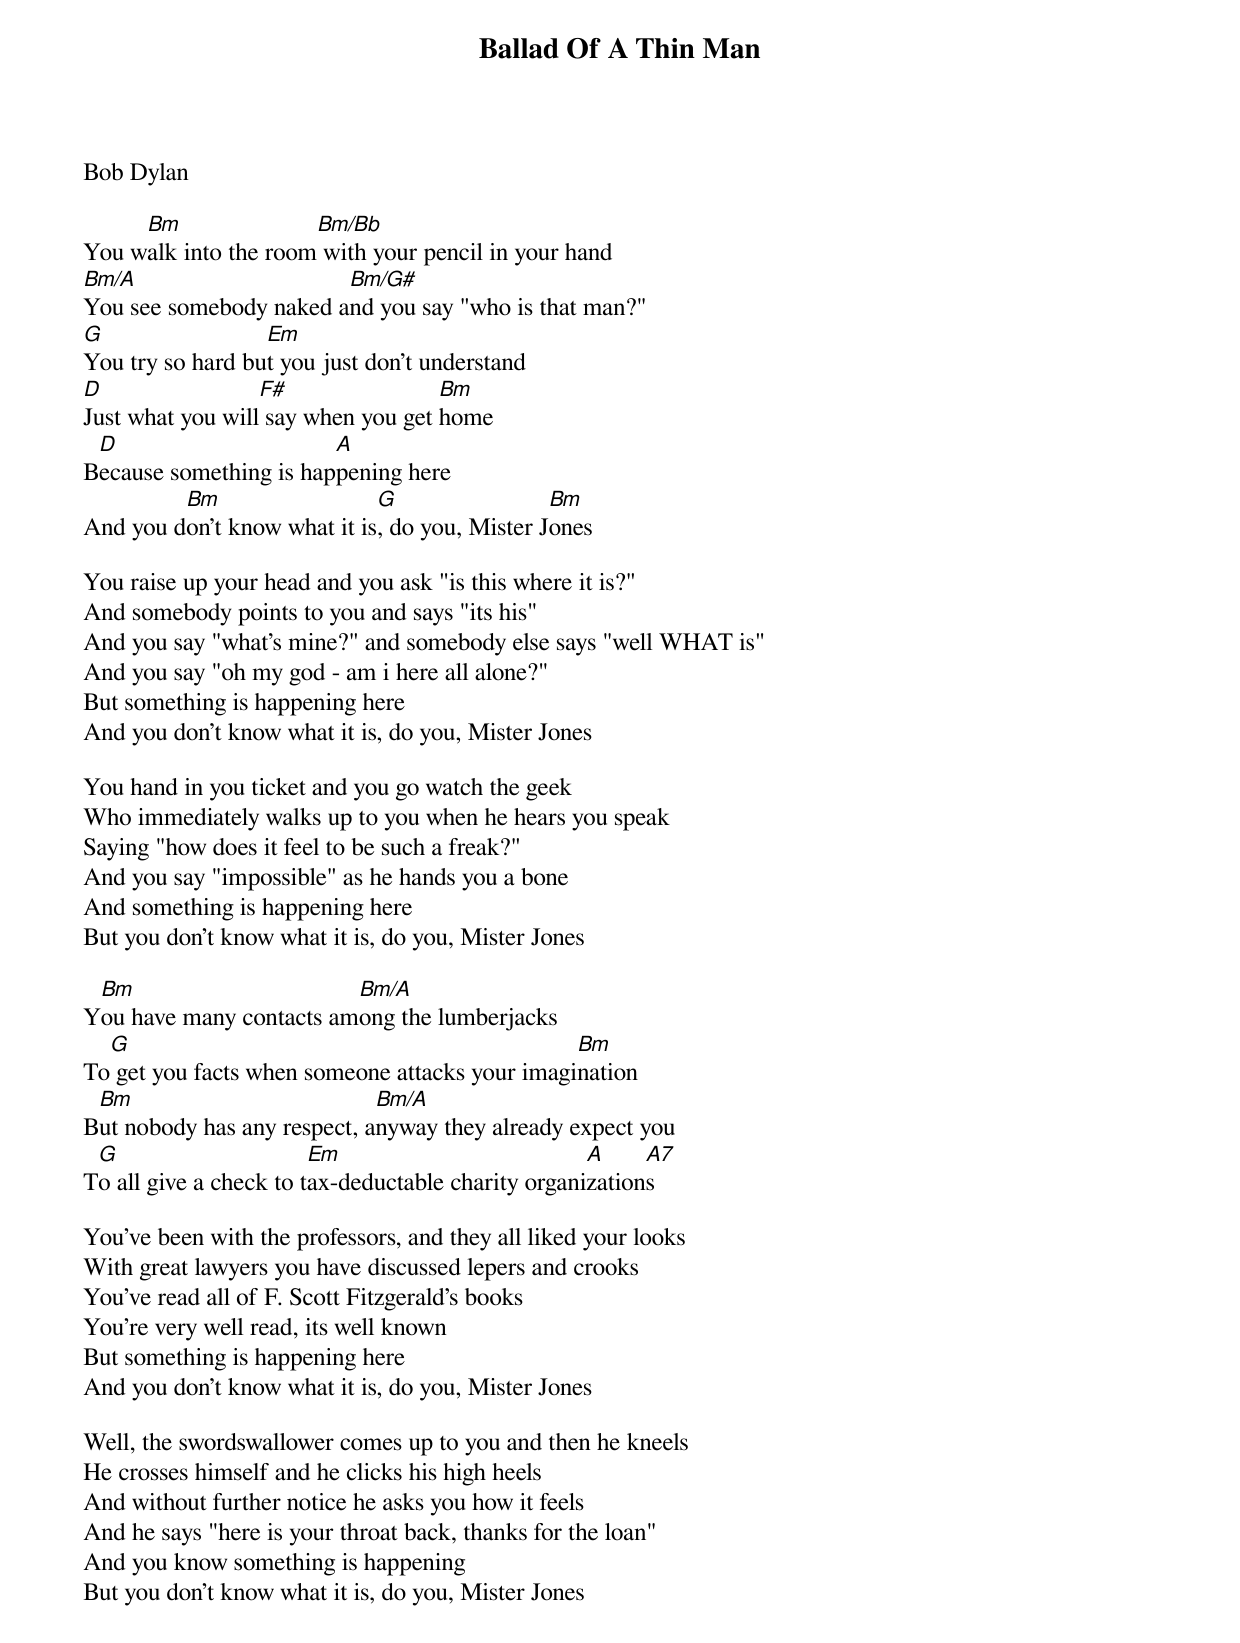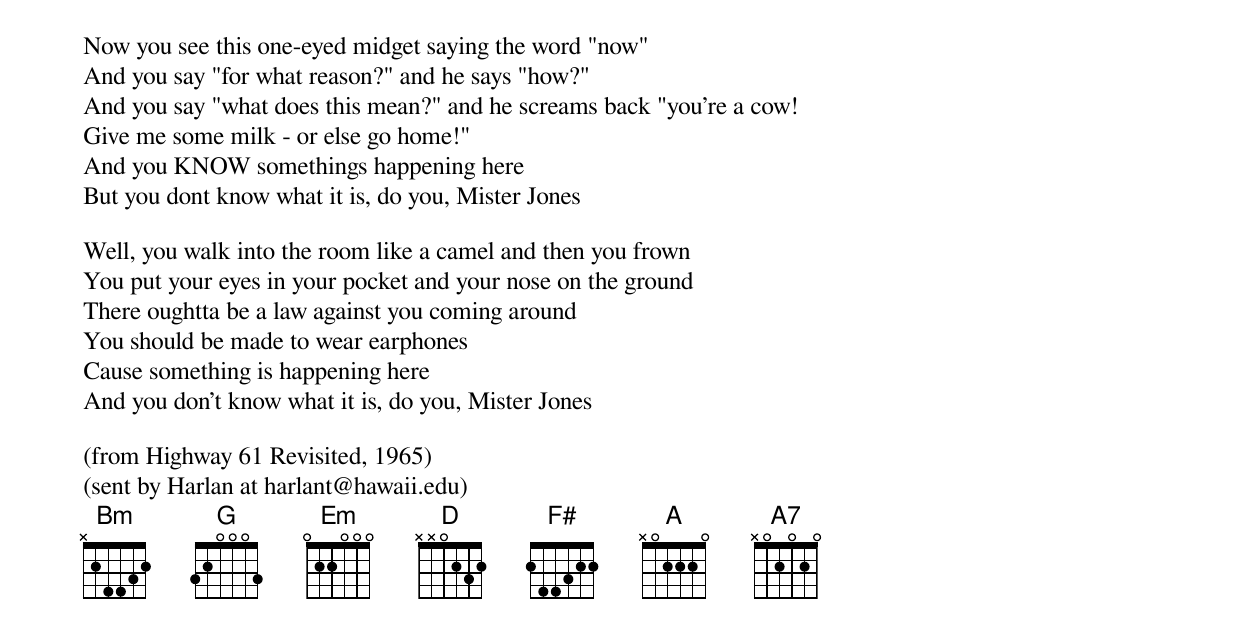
Ballad Of A Thin Man
Bob Dylan

     Bm               Bm/Bb
You walk into the room with your pencil in your hand
Bm/A                    Bm/G#
You see somebody naked and you say "who is that man?"
G                 Em
You try so hard but you just don't understand
D                 F#                Bm
Just what you will say when you get home
 D                      A
Because something is happening here
         Bm                  G                 Bm
And you don't know what it is, do you, Mister Jones

You raise up your head and you ask "is this where it is?"
And somebody points to you and says "its his"
And you say "what's mine?" and somebody else says "well WHAT is"
And you say "oh my god - am i here all alone?"
But something is happening here
And you don't know what it is, do you, Mister Jones

You hand in you ticket and you go watch the geek
Who immediately walks up to you when he hears you speak
Saying "how does it feel to be such a freak?"
And you say "impossible" as he hands you a bone
And something is happening here
But you don't know what it is, do you, Mister Jones

 Bm                      Bm/A
You have many contacts among the lumberjacks
  G                                             Bm
To get you facts when someone attacks your imagination
 Bm                          Bm/A
But nobody has any respect, anyway they already expect you
 G                      Em                          A     A7
To all give a check to tax-deductable charity organizations

You've been with the professors, and they all liked your looks
With great lawyers you have discussed lepers and crooks
You've read all of F. Scott Fitzgerald's books
You're very well read, its well known
But something is happening here
And you don't know what it is, do you, Mister Jones

Well, the swordswallower comes up to you and then he kneels
He crosses himself and he clicks his high heels
And without further notice he asks you how it feels
And he says "here is your throat back, thanks for the loan"
And you know something is happening
But you don't know what it is, do you, Mister Jones

Now you see this one-eyed midget saying the word "now"
And you say "for what reason?" and he says "how?"
And you say "what does this mean?" and he screams back "you're a cow!
Give me some milk - or else go home!"
And you KNOW somethings happening here
But you dont know what it is, do you, Mister Jones

Well, you walk into the room like a camel and then you frown
You put your eyes in your pocket and your nose on the ground
There oughtta be a law against you coming around
You should be made to wear earphones
Cause something is happening here
And you don't know what it is, do you, Mister Jones

(from Highway 61 Revisited, 1965)
(sent by Harlan at harlant@hawaii.edu)
